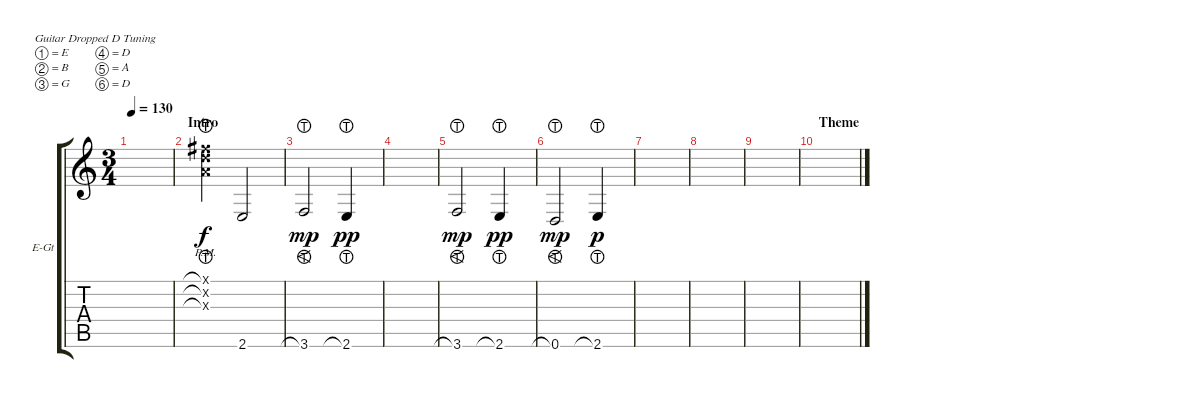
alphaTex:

\bracketExtendMode groupsimilarinstruments
\firstSystemTrackNameOrientation horizontal
\otherSystemsTrackNameOrientation horizontal
\track ("S-Guitar" "E-Gt") {instrument electricguitarclean}
\staff {score tabs}
\tuning (E4 B3 G3 D3 A2 D2)
\ts (3 4)
\tempo 130
\clef g2
\ks c
|
\section ("" "Intro")
(3.2{lht pm x} 2.3{lht pm x} 2.1{lht pm x}).4 2.6.2 |
3.6{lht}.2{f dy mp} 2.6{lht}.4{dy pp} |
|
3.6{lht}.2{f dy mp} 2.6{lht}.4{dy pp} |
0.6{lht}.2{f dy mp} 2.6{lht}.4{dy p} |
|
|
|
\section ("" "Theme")
